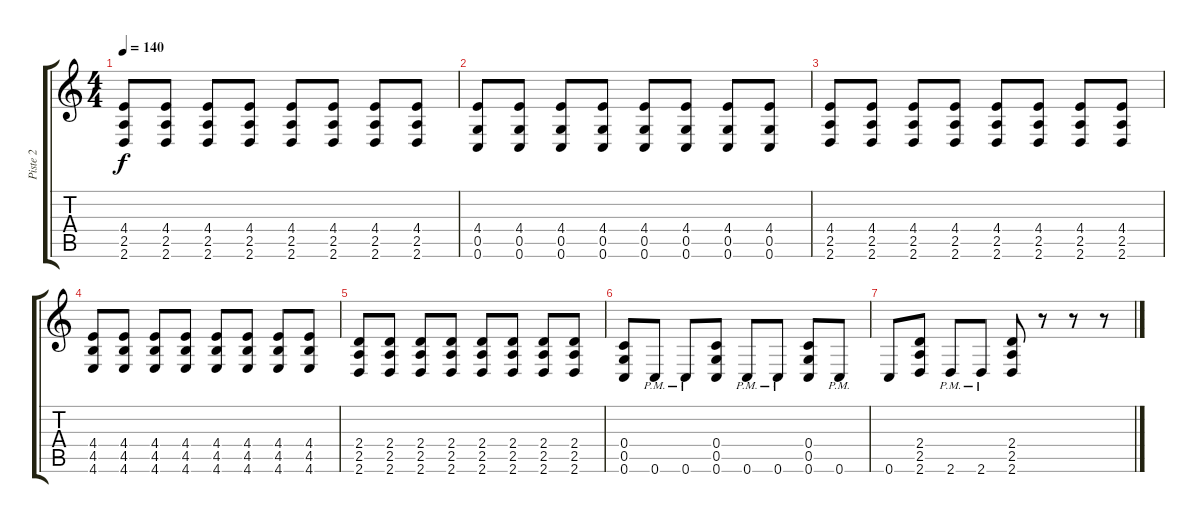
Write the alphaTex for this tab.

\track ("Piste 2" "Piste 2") {instrument distortionguitar}
\staff {score tabs}
\tuning (D4 A3 F3 C3 G2 C2) {hide}
\ts (4 4)
\tempo 140
\clef g2
\ks c
(4.4 2.5 2.6).8{dy f} (4.4 2.5 2.6).8 (4.4 2.5 2.6).8 (4.4 2.5 2.6).8 (4.4 2.5 2.6).8 (4.4 2.5 2.6).8 (4.4 2.5 2.6).8 (4.4 2.5 2.6).8 |
(4.4 0.5 0.6).8 (4.4 0.5 0.6).8 (4.4 0.5 0.6).8 (4.4 0.5 0.6).8 (4.4 0.5 0.6).8 (4.4 0.5 0.6).8 (4.4 0.5 0.6).8 (4.4 0.5 0.6).8 |
(4.4 2.5 2.6).8 (4.4 2.5 2.6).8 (4.4 2.5 2.6).8 (4.4 2.5 2.6).8 (4.4 2.5 2.6).8 (4.4 2.5 2.6).8 (4.4 2.5 2.6).8 (4.4 2.5 2.6).8 |
(4.4 4.5 4.6).8 (4.4 4.5 4.6).8 (4.4 4.5 4.6).8 (4.4 4.5 4.6).8 (4.4 4.5 4.6).8 (4.4 4.5 4.6).8 (4.4 4.5 4.6).8 (4.4 4.5 4.6).8 |
(2.4 2.5 2.6).8 (2.4 2.5 2.6).8 (2.4 2.5 2.6).8 (2.4 2.5 2.6).8 (2.4 2.5 2.6).8 (2.4 2.5 2.6).8 (2.4 2.5 2.6).8 (2.4 2.5 2.6).8 |
(0.4 0.5 0.6).8 0.6{pm}.8 0.6{pm}.8 (0.4 0.5 0.6).8 0.6{pm}.8 0.6{pm}.8 (0.4 0.5 0.6).8 0.6{pm}.8 |
0.6.8 (2.4 2.5 2.6).8 2.6{pm}.8 2.6{pm}.8 (2.4 2.5 2.6).8 r.8 r.8 r.8
